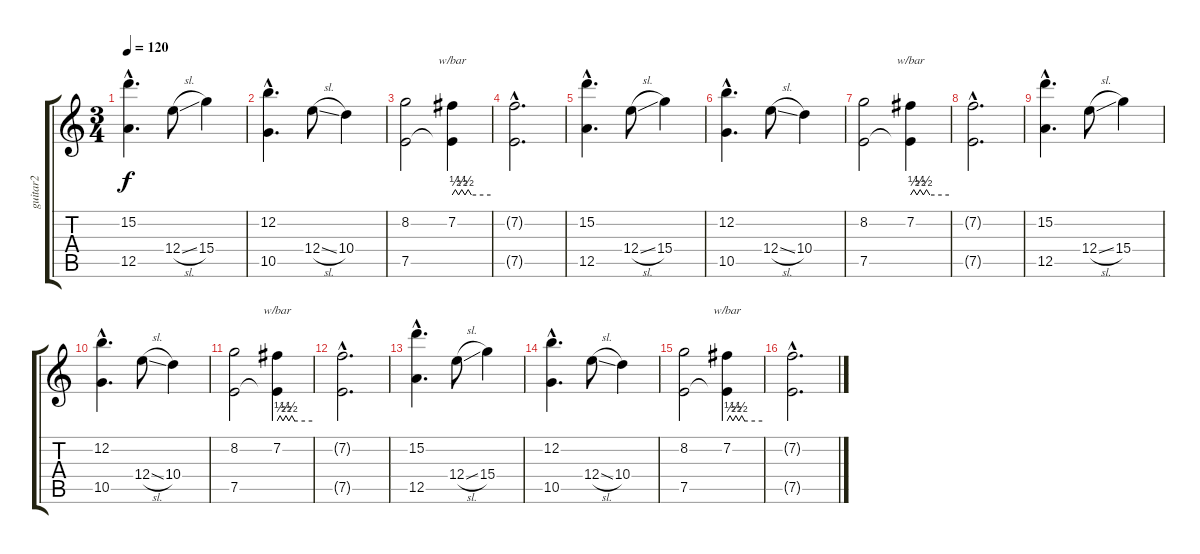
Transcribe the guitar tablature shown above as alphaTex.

\track ("guitar2" "guitar2") {instrument electricguitarjazz}
\staff {score tabs}
\tuning (D4 B3 E3 E3 A2 E2) {hide}
\ts (3 4)
\tempo 120
\clef g2
\ks c
(15.2{hac} 12.5{hac}).4{d dy f} 12.4{sl}.8 15.4.4 |
(12.2{hac} 10.5{hac}).4{d} 12.4{sl}.8 10.4.4 |
(8.2 7.5).2 (7.2 7.5{t}).4{tbe (custom default 0 0 5 2 10 0 15 2 20 0 25 2 30 0 60 0)} |
(7.2{hac t} 7.5{hac t}).2{d} |
(15.2{hac} 12.5{hac}).4{d} 12.4{sl}.8 15.4.4 |
(12.2{hac} 10.5{hac}).4{d} 12.4{sl}.8 10.4.4 |
(8.2 7.5).2 (7.2 7.5{t}).4{tbe (custom default 0 0 5 2 10 0 15 2 20 0 25 2 30 0 60 0)} |
(7.2{hac t} 7.5{hac t}).2{d} |
(15.2{hac} 12.5{hac}).4{d} 12.4{sl}.8 15.4.4 |
(12.2{hac} 10.5{hac}).4{d} 12.4{sl}.8 10.4.4 |
(8.2 7.5).2 (7.2 7.5{t}).4{tbe (custom default 0 0 5 2 10 0 15 2 20 0 25 2 30 0 60 0)} |
(7.2{hac t} 7.5{hac t}).2{d} |
(15.2{hac} 12.5{hac}).4{d} 12.4{sl}.8 15.4.4 |
(12.2{hac} 10.5{hac}).4{d} 12.4{sl}.8 10.4.4 |
(8.2 7.5).2 (7.2 7.5{t}).4{tbe (custom default 0 0 5 2 10 0 15 2 20 0 25 2 30 0 60 0)} |
(7.2{hac t} 7.5{hac t}).2{d}
